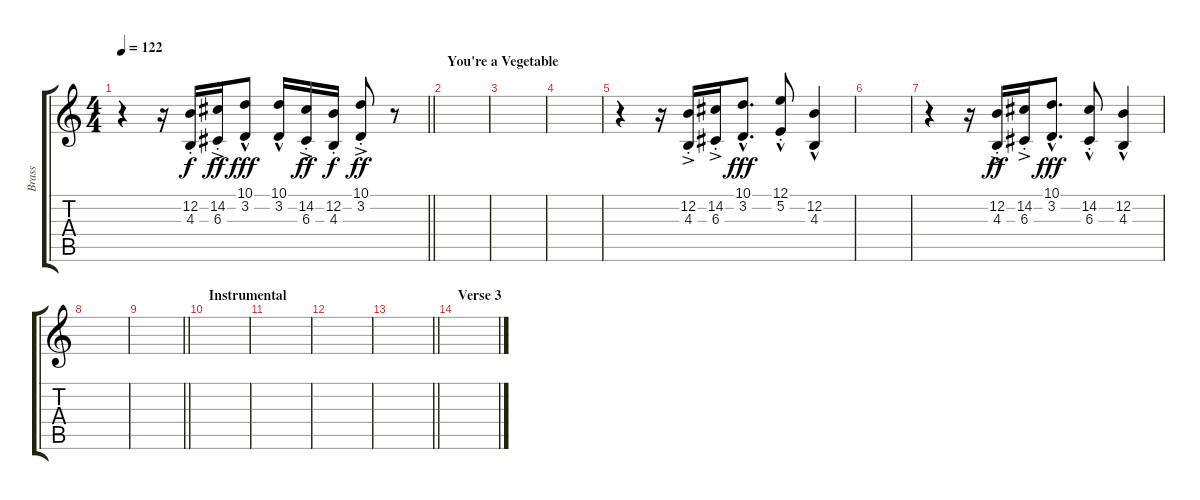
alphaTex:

\track ("Brass" "Brass") {instrument brasssection bank 255}
\staff {score tabs}
\tuning (E4 B3 G3 D3 A2 E2) {hide}
\ts (4 4)
\tempo 122
\clef g2
\barLineRight lightlight
\ks c
r.4{dy ff} r.16 (12.2{st} 4.3{st}).16{dy f} (14.2{ac st} 6.3{ac st}).16{dy ff} (10.1{hac} 3.2{hac}).8{dy fff} (10.1{hac} 3.2{hac}).16 (14.2{ac st} 6.3{ac st}).16{dy ff} (12.2{st} 4.3{st}).16{dy f} (10.1{ac st} 3.2{ac st}).8{dy ff} r.8 |
\section ("" "You're a Vegetable")
|
|
|
r.4 r.16 (12.2{ac st} 4.3{ac st}).16 (14.2{ac st} 6.3{ac st}).16 (10.1{hac} 3.2{hac}).8{d dy fff} (12.1{hac st} 5.2{hac st}).8 (12.2{hac} 4.3{hac}).4 |
|
r.4 r.16 (12.2{ac st} 4.3{ac st}).16{dy ff} (14.2{ac st} 6.3{ac st}).16 (10.1{hac} 3.2{hac}).8{d dy fff} (14.2{hac st} 6.3{hac st}).8 (12.2{hac} 4.3{hac}).4 |
|
\barLineRight lightlight
|
\section ("" "Instrumental")
|
|
|
\barLineRight lightlight
|
\section ("" "Verse 3")
